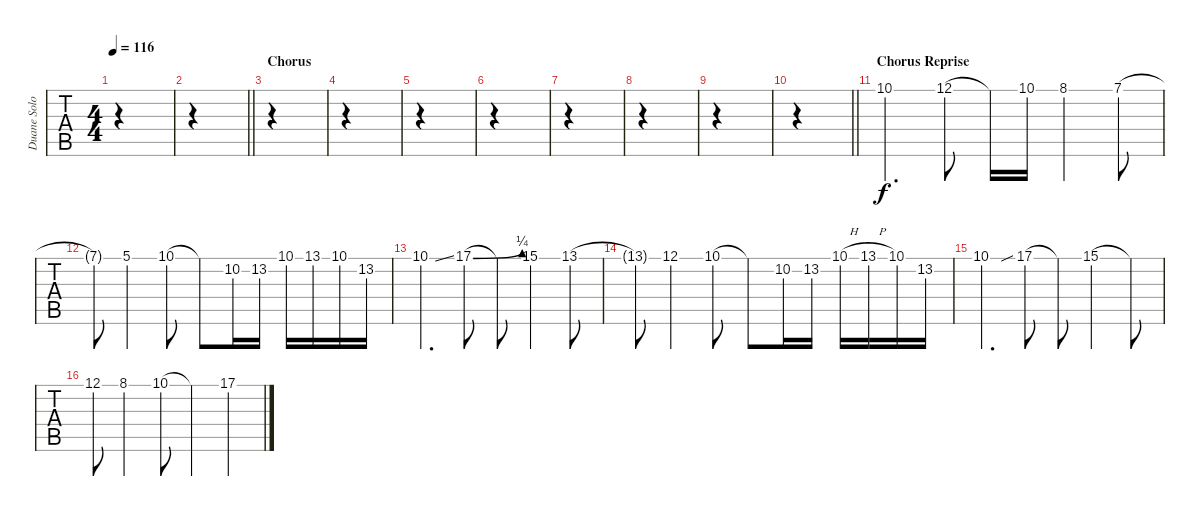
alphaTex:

\track ("Duane Solo (Tr. 4A)" "Duane Solo") {instrument overdrivenguitar}
\staff {tabs}
\tuning (E4 B3 G3 D3 A2 E2) {hide}
\ts (4 4)
\tempo 116
\clef g2
\ks c
|
\barLineRight lightlight
|
\section ("" "Chorus")
|
|
|
|
|
|
|
\barLineRight lightlight
|
\section ("" "Chorus Reprise")
10.1.4{d} 12.1.8 12.1{t}.16 10.1.16 8.1.4 7.1.8 |
7.1{t}.8 5.1.4 10.1.8 10.1{t}.8 10.2.16 13.2.16 10.1.16 13.1.16 10.1.16 13.2.16 |
10.1{ss}.4{d} 17.1{be (bend 0 0 60 1)}.8 17.1{t}.8 15.1.4 13.1.8 |
13.1{t}.8 12.1.4 10.1.8 10.1{t}.8 10.2.16 13.2.16 10.1{h}.16 13.1{h}.16 10.1.16 13.2.16 |
10.1.4{d} 17.1{sib}.8 17.1{t}.8 15.1.4 15.1{t}.8 |
12.1.8 8.1.4 10.1.8 10.1{t}.4 17.1.4
